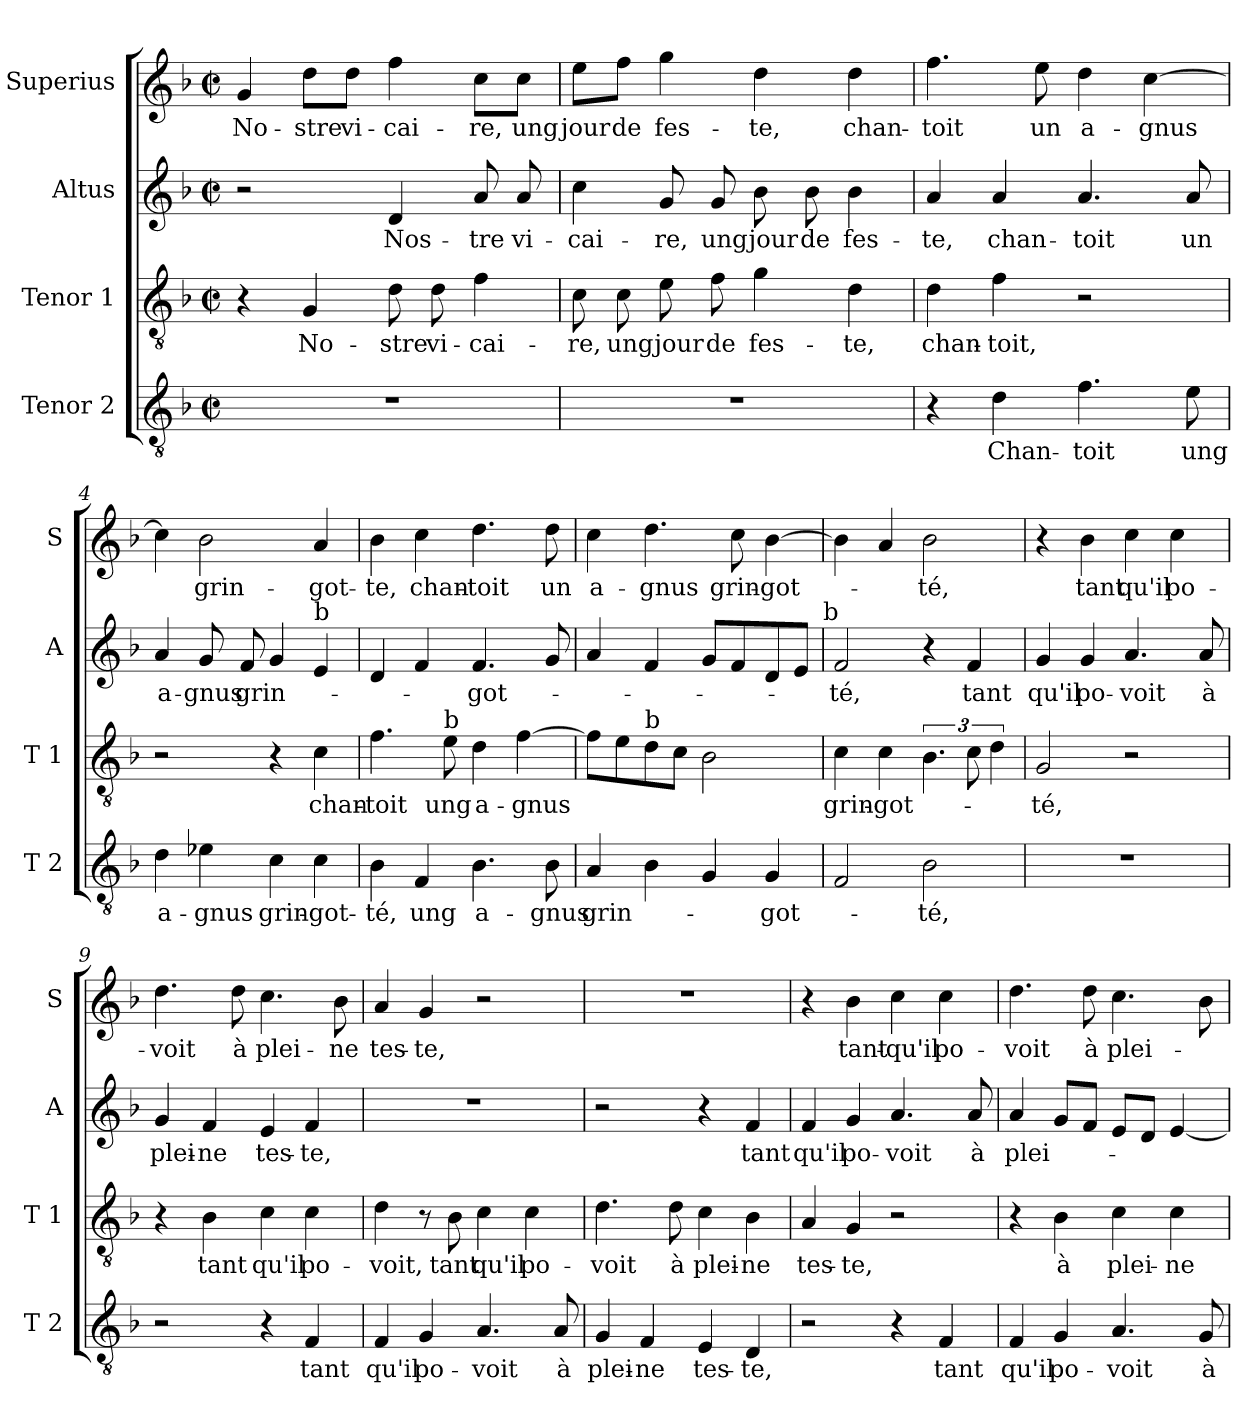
**kern	**text	**kern	**text	**kern	**text	**kern	**text
*part4	*part4	*part3	*part3	*part2	*part2	*part1	*part1
*staff4	*staff4	*staff3	*staff3	*staff2	*staff2	*staff1	*staff1
*I"Tenor 2	*	*I"Tenor 1	*	*I"Altus	*	*I"Superius	*
*I'T 2	*	*I'T 1	*	*I'A	*	*I'S	*
*clefGv2	*	*clefGv2	*	*clefG2	*	*clefG2	*
*k[b-]	*	*k[b-]	*	*k[b-]	*	*k[b-]	*
*F:	*	*F:	*	*F:	*	*F:	*
*M2/2	*	*M2/2	*	*M2/2	*	*M2/2	*
*met(c|)	*	*met(c|)	*	*met(c|)	*	*met(c|)	*
=1	=1	=1	=1	=1	=1	=1	=1
1r	.	4r	.	2r	.	4g/	No-
.	.	4G/	No-	.	.	8dd\L	-stre
.	.	.	.	.	.	8dd\J	vi-
.	.	8d\	-stre	4d/	Nos-	4ff\	-cai-
.	.	8d\	vi-	.	.	.	.
.	.	4f\	-cai-	8a/	-tre	8cc\L	-re,
.	.	.	.	8a/	vi-	8cc\J	ung
=2	=2	=2	=2	=2	=2	=2	=2
1r	.	8c\	-re,	4cc\	-cai-	8ee\L	jour
.	.	8c\	ung	.	.	8ff\J	de
.	.	8e\	jour	8g/	-re,	4gg\	fes-
.	.	8f\	de	8g/	ung	.	.
.	.	4g\	fes-	8b-\	jour	4dd\	-te,
.	.	.	.	8b-\	de	.	.
.	.	4d\	-te,	4b-\	fes-	4dd\	chan-
=3	=3	=3	=3	=3	=3	=3	=3
4r	.	4d\	chan-	4a/	-te,	4.ff\	-toit
4d\	Chan-	4f\	-toit,	4a/	chan-	.	.
.	.	.	.	.	.	8ee\	un
4.f\	-toit	2r	.	4.a/	-toit	4dd\	a-
.	.	.	.	.	.	[4cc\	-gnus
8e\	ung	.	.	8a/	un	.	.
=4	=4	=4	=4	=4	=4	=4	=4
4d\	a-	2r	.	4a/	a-	4cc\]	.
4e-X\	-gnus	.	.	8g/	-gnus	2b-\	grin-
.	.	.	.	8f/	grin-	.	.
4c\	grin-	4r	.	4g/	.	.	.
!	!	!	!	!LO:TX:a:t=b	!	!	!
4c\	-got-	4c\	chan-	4e/	.	4a/	-got-
!!LO:LB:g=z
=5	=5	=5	=5	=5	=5	=5	=5
4B-\	-té,	4.f\	-toit	4d/	.	4b-\	-te,
4F/	ung	.	.	4f/	.	4cc\	chan-
!	!	!LO:TX:a:t=b	!	!	!	!	!
.	.	8e\	ung	.	.	.	.
4.B-\	a-	4d\	a-	4.f/	-got-	4.dd\	-toit
.	.	[4f\	-gnus	.	.	.	.
8B-\	-gnus	.	.	8g/	.	8dd\	un
=6	=6	=6	=6	=6	=6	=6	=6
4A/	grin-	8f\L]	.	4a/	.	4cc\	a-
.	.	8e\	.	.	.	.	.
!	!	!LO:TX:a:t=b	!	!	!	!	!
4B-\	.	8d\	.	4f/	.	4.dd\	-gnus
.	.	8c\J	.	.	.	.	.
4G/	.	2B-\	.	8g/L	.	.	.
.	.	.	.	8f/	.	8cc\	grin-
4G/	-got-	.	.	8d/	.	[4b-\	-got-
.	.	.	.	8e/J	.	.	.
!	!	!	!	!LO:TX:a:t=b	!	!	!
=7	=7	=7	=7	=7	=7	=7	=7
2F/	.	4c\	grin-	2f/	-té,	4b-\]	.
.	.	4c\	-got-	.	.	4a/	.
2B-\	-té,	6.B-\	.	4r	.	2b-\	-té,
.	.	12c\	.	4f/	tant	.	.
.	.	6d\	.	.	.	.	.
=8	=8	=8	=8	=8	=8	=8	=8
1r	.	2G/	-té,	4g/	qu'il	4r	.
.	.	.	.	4g/	po-	4b-\	tant
.	.	2r	.	4.a/	-voit	4cc\	qu'il
.	.	.	.	.	.	4cc\	po-
.	.	.	.	8a/	à	.	.
=9	=9	=9	=9	=9	=9	=9	=9
2r	.	4r	.	4g/	plei-	4.dd\	-voit
.	.	4B-\	tant	4f/	-ne	.	.
.	.	.	.	.	.	8dd\	à
4r	.	4c\	qu'il	4e/	tes-	4.cc\	plei-
4F/	tant	4c\	po-	4f/	-te,	.	.
.	.	.	.	.	.	8b-\	-ne
=10	=10	=10	=10	=10	=10	=10	=10
4F/	qu'il	4d\	-voit,	1r	.	4a/	tes-
4G/	po-	8r	.	.	.	4g/	-te,
.	.	8B-\	tant	.	.	.	.
4.A/	-voit	4c\	qu'il	.	.	2r	.
.	.	4c\	po-	.	.	.	.
8A/	à	.	.	.	.	.	.
!!LO:LB:g=z
=11	=11	=11	=11	=11	=11	=11	=11
4G/	plei-	4.d\	-voit	2r	.	1r	.
4F/	-ne	.	.	.	.	.	.
.	.	8d\	à	.	.	.	.
4E/	tes-	4c\	plei-	4r	.	.	.
4D/	-te,	4B-\	-ne	4f/	tant	.	.
=12	=12	=12	=12	=12	=12	=12	=12
2r	.	4A/	tes-	4f/	qu'il	4r	.
.	.	4G/	-te,	4g/	po-	4b-\	tant-
4r	.	2r	.	4.a/	-voit	4cc\	-qu'il
4F/	tant	.	.	.	.	4cc\	po-
.	.	.	.	8a/	à	.	.
=13	=13	=13	=13	=13	=13	=13	=13
4F/	qu'il	4r	.	4a/	plei-	4.dd\	-voit
4G/	po-	4B-\	à	8g/L	.	.	.
.	.	.	.	8f/J	.	8dd\	à
4.A/	-voit	4c\	plei-	8e/L	.	4.cc\	plei-
.	.	.	.	8d/J	.	.	.
.	.	4c\	-ne	[4e/	.	.	.
8G/	à	.	.	.	.	8b-\	.
=	=	=	=	=	=	=	=
*-	*-	*-	*-	*-	*-	*-	*-
